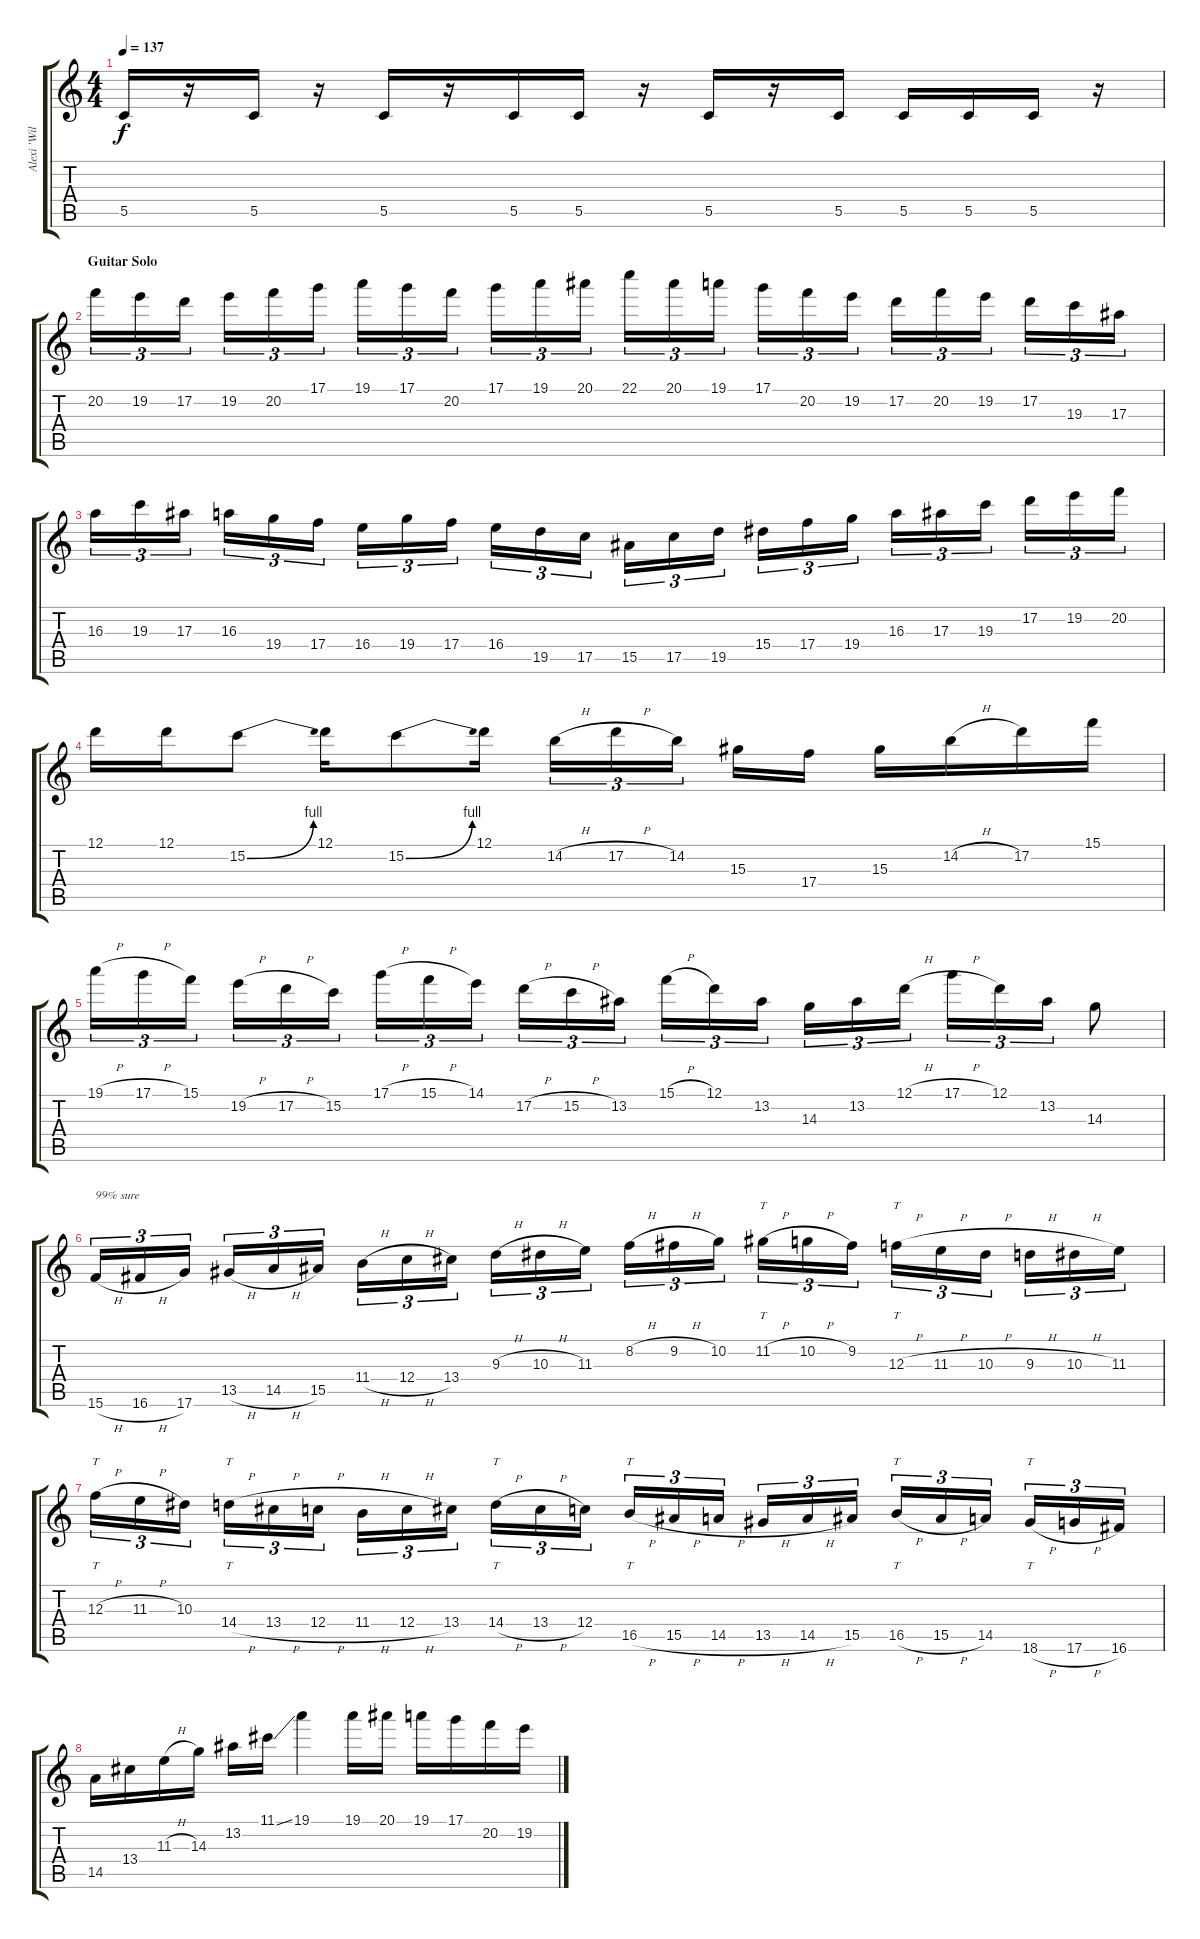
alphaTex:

\track ("Alexi 'Wildchild' Laiho" "Alexi 'Wil") {instrument distortionguitar}
\staff {score tabs}
\tuning (D4 A3 F3 C3 G2 D2) {hide}
\ts (4 4)
\tempo 137
\clef g2
\ks c
5.5.16{dy f} r.16 5.5.16 r.16 5.5.16 r.16 5.5.16 5.5.16 r.16 5.5.16 r.16 5.5.16 5.5.16 5.5.16 5.5.16 r.16 |
\section ("" "Guitar Solo")
20.2.16{tu (3 2)} 19.2.16{tu (3 2)} 17.2.16{tu (3 2)} 19.2.16{tu (3 2)} 20.2.16{tu (3 2)} 17.1.16{tu (3 2)} 19.1.16{tu (3 2)} 17.1.16{tu (3 2)} 20.2.16{tu (3 2)} 17.1.16{tu (3 2)} 19.1.16{tu (3 2)} 20.1.16{tu (3 2)} 22.1.16{tu (3 2)} 20.1.16{tu (3 2)} 19.1.16{tu (3 2)} 17.1.16{tu (3 2)} 20.2.16{tu (3 2)} 19.2.16{tu (3 2)} 17.2.16{tu (3 2)} 20.2.16{tu (3 2)} 19.2.16{tu (3 2)} 17.2.16{tu (3 2)} 19.3.16{tu (3 2)} 17.3.16{tu (3 2)} |
16.3.16{tu (3 2)} 19.3.16{tu (3 2)} 17.3.16{tu (3 2)} 16.3.16{tu (3 2)} 19.4.16{tu (3 2)} 17.4.16{tu (3 2)} 16.4.16{tu (3 2)} 19.4.16{tu (3 2)} 17.4.16{tu (3 2)} 16.4.16{tu (3 2)} 19.5.16{tu (3 2)} 17.5.16{tu (3 2)} 15.5.16{tu (3 2)} 17.5.16{tu (3 2)} 19.5.16{tu (3 2)} 15.4.16{tu (3 2)} 17.4.16{tu (3 2)} 19.4.16{tu (3 2)} 16.3.16{tu (3 2)} 17.3.16{tu (3 2)} 19.3.16{tu (3 2)} 17.2.16{tu (3 2)} 19.2.16{tu (3 2)} 20.2.16{tu (3 2)} |
12.1.16 12.1.16 15.2{be (bend 0 0 60 4)}.8 12.1.16 15.2{be (bend 0 0 60 4)}.8 12.1.16 14.2{h}.16{tu (3 2)} 17.2{h}.16{tu (3 2)} 14.2.16{tu (3 2)} 15.3.16 17.4.16 15.3.16 14.2{h}.16 17.2.16 15.1.16 |
19.1{h}.16{tu (3 2)} 17.1{h}.16{tu (3 2)} 15.1.16{tu (3 2)} 19.2{h}.16{tu (3 2)} 17.2{h}.16{tu (3 2)} 15.2.16{tu (3 2)} 17.1{h}.16{tu (3 2)} 15.1{h}.16{tu (3 2)} 14.1.16{tu (3 2)} 17.2{h}.16{tu (3 2)} 15.2{h}.16{tu (3 2)} 13.2.16{tu (3 2)} 15.1{h}.16{tu (3 2)} 12.1.16{tu (3 2)} 13.2.16{tu (3 2)} 14.3.16{tu (3 2)} 13.2.16{tu (3 2)} 12.1{h}.16{tu (3 2)} 17.1{h}.16{tu (3 2)} 12.1.16{tu (3 2)} 13.2.16{tu (3 2)} 14.3.8 |
15.6{h}.16{tu (3 2) txt "99% sure"} 16.6{h}.16{tu (3 2)} 17.6.16{tu (3 2)} 13.5{h}.16{tu (3 2)} 14.5{h}.16{tu (3 2)} 15.5.16{tu (3 2)} 11.4{h}.16{tu (3 2)} 12.4{h}.16{tu (3 2)} 13.4.16{tu (3 2)} 9.3{h}.16{tu (3 2)} 10.3{h}.16{tu (3 2)} 11.3.16{tu (3 2)} 8.2{h}.16{tu (3 2)} 9.2{h}.16{tu (3 2)} 10.2.16{tu (3 2)} 11.2{h}.16{tt tu (3 2)} 10.2{h}.16{tu (3 2)} 9.2.16{tu (3 2)} 12.3{h}.16{tt tu (3 2)} 11.3{h}.16{tu (3 2)} 10.3{h}.16{tu (3 2)} 9.3{h}.16{tu (3 2)} 10.3{h}.16{tu (3 2)} 11.3.16{tu (3 2)} |
12.3{h}.16{tt tu (3 2)} 11.3{h}.16{tu (3 2)} 10.3.16{tu (3 2)} 14.4{h}.16{tt tu (3 2)} 13.4{h}.16{tu (3 2)} 12.4{h}.16{tu (3 2)} 11.4{h}.16{tu (3 2)} 12.4{h}.16{tu (3 2)} 13.4.16{tu (3 2)} 14.4{h}.16{tt tu (3 2)} 13.4{h}.16{tu (3 2)} 12.4.16{tu (3 2)} 16.5{h}.16{tt tu (3 2)} 15.5{h}.16{tu (3 2)} 14.5{h}.16{tu (3 2)} 13.5{h}.16{tu (3 2)} 14.5{h}.16{tu (3 2)} 15.5.16{tu (3 2)} 16.5{h}.16{tt tu (3 2)} 15.5{h}.16{tu (3 2)} 14.5.16{tu (3 2)} 18.6{h}.16{tt tu (3 2)} 17.6{h}.16{tu (3 2)} 16.6.16{tu (3 2)} |
14.5.16 13.4.16 11.3{h}.16 14.3.16 13.2.16 11.1{ss}.16 19.1.4 19.1.16 20.1.16 19.1.16 17.1.16 20.2.16 19.2.16
